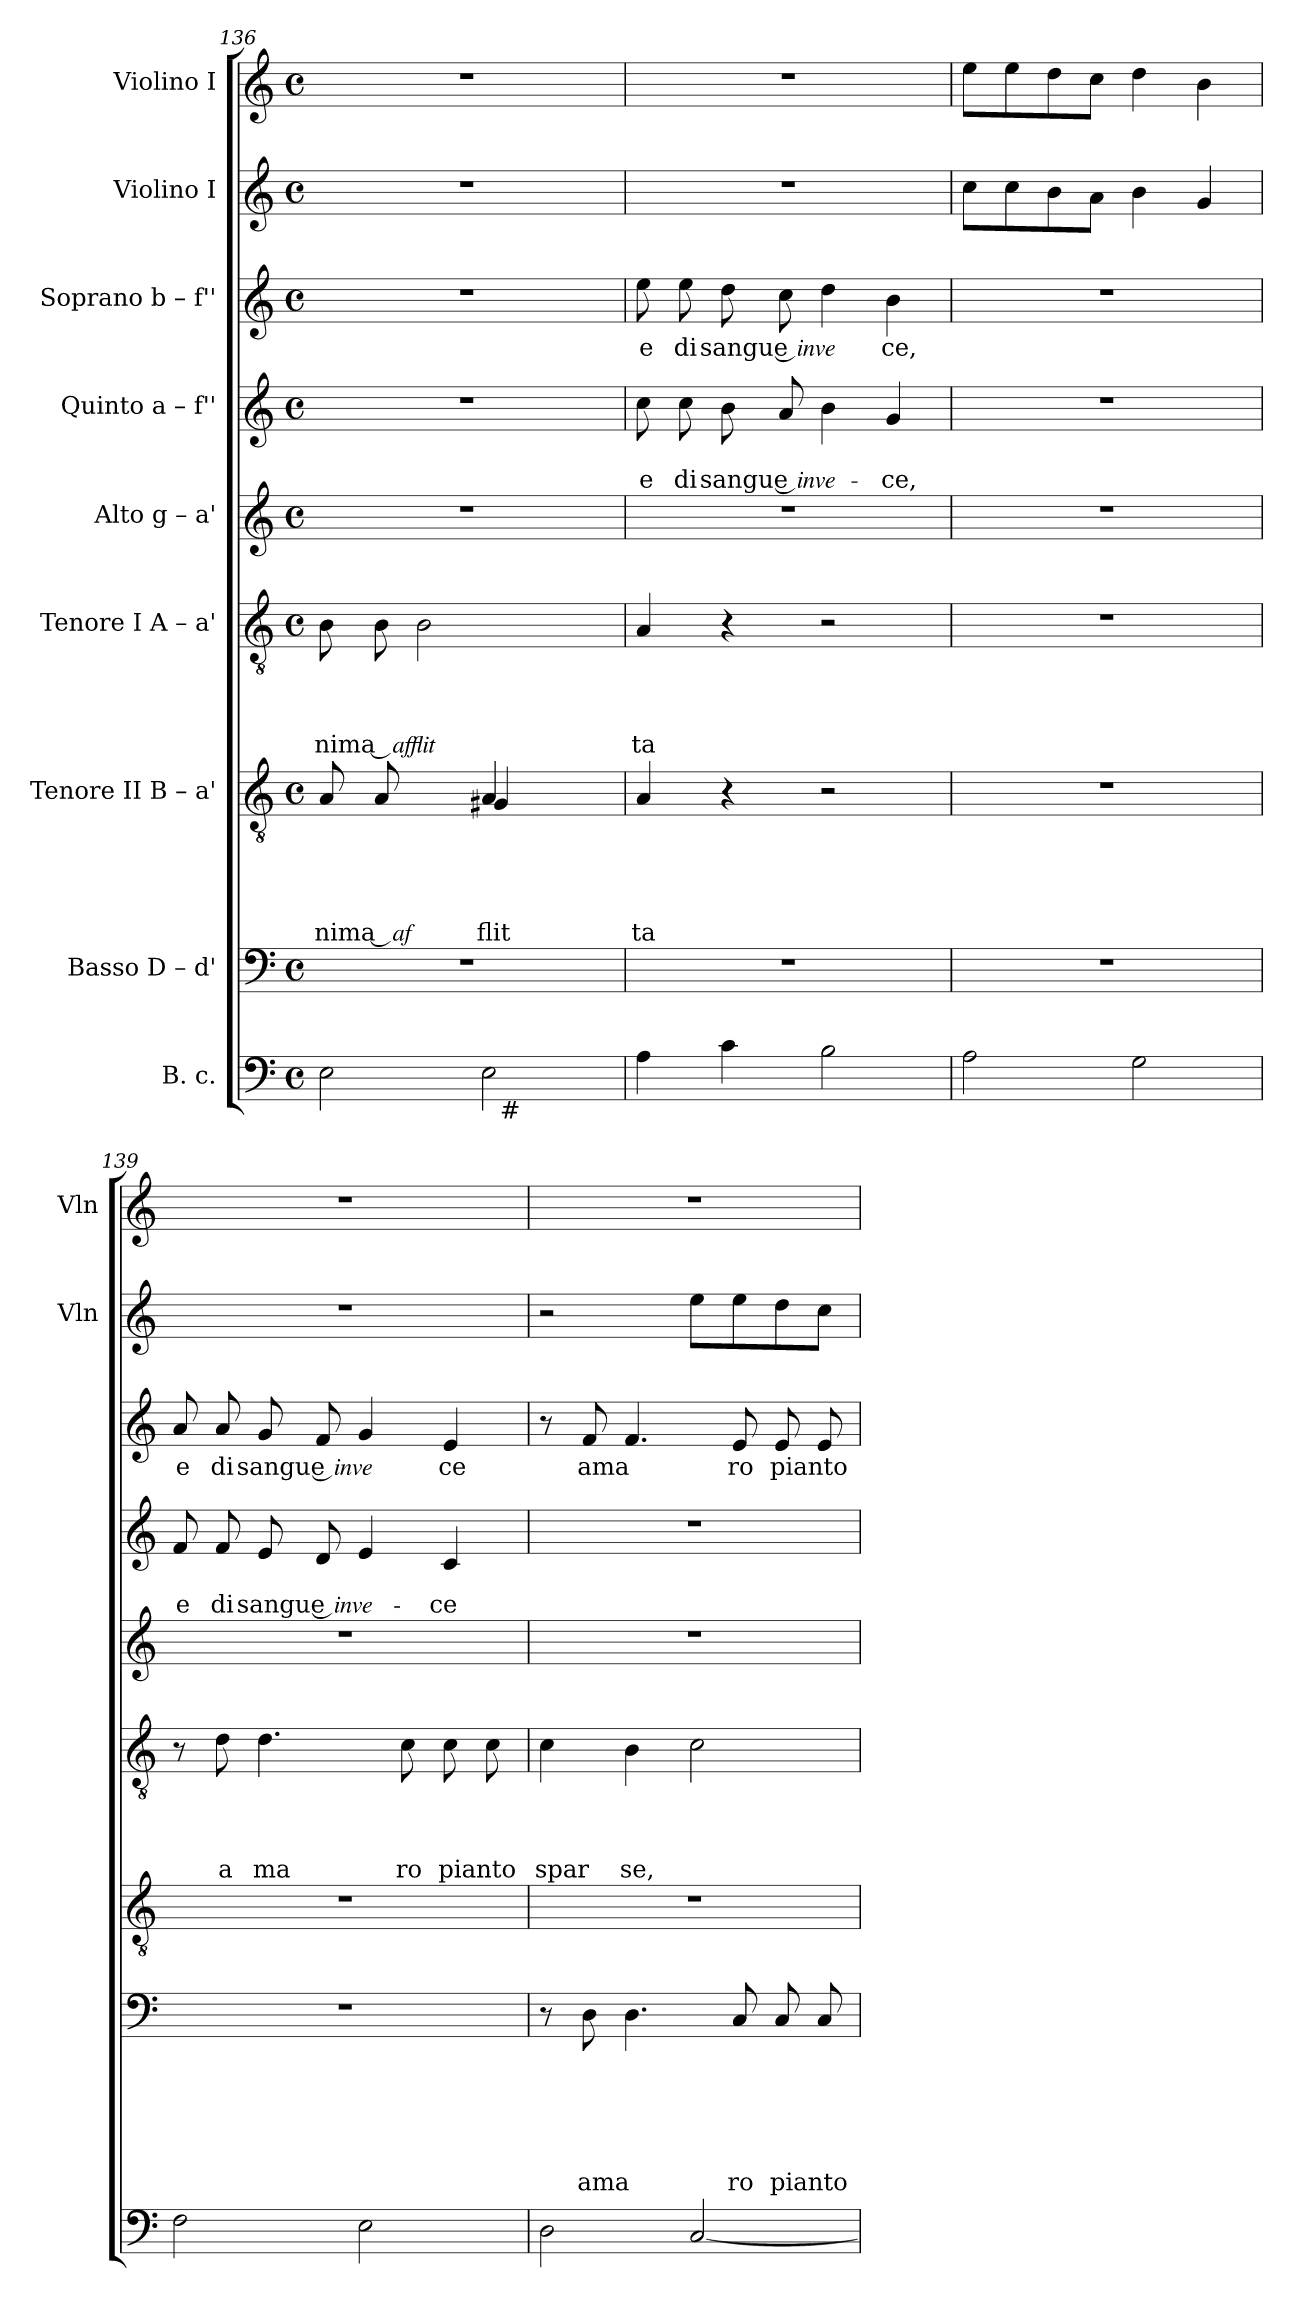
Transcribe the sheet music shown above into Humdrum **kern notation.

**kern	**kern	**text	**text	**text	**text	**text	**text	**kern	**text	**text	**text	**text	**text	**kern	**text	**text	**text	**text	**kern	**kern	**text	**text	**kern	**text	**kern	**kern
*part9	*part8	*part8	*part8	*part8	*part8	*part8	*part8	*part7	*part7	*part7	*part7	*part7	*part7	*part6	*part6	*part6	*part6	*part6	*part5	*part4	*part4	*part4	*part3	*part3	*part2	*part1
*staff9	*staff8	*staff8	*staff8	*staff8	*staff8	*staff8	*staff8	*staff7	*staff7	*staff7	*staff7	*staff7	*staff7	*staff6	*staff6	*staff6	*staff6	*staff6	*staff5	*staff4	*staff4	*staff4	*staff3	*staff3	*staff2	*staff1
*I"B. c.	*I"Basso D – d'	*	*	*	*	*	*	*I"Tenore II B – a'	*	*	*	*	*	*I"Tenore I A – a'	*	*	*	*	*I"Alto g – a'	*I"Quinto a – f''	*	*	*I"Soprano b – f''	*	*I"Violino I	*I"Violino I
*	*	*	*	*	*	*	*	*	*	*	*	*	*	*	*	*	*	*	*	*	*	*	*	*	*I'Vln	*I'Vln
*clefF4	*clefF4	*	*	*	*	*	*	*clefGv2	*	*	*	*	*	*clefGv2	*	*	*	*	*clefG2	*clefG2	*	*	*clefG2	*	*clefG2	*clefG2
*k[]	*k[]	*	*	*	*	*	*	*k[]	*	*	*	*	*	*k[]	*	*	*	*	*k[]	*k[]	*	*	*k[]	*	*k[]	*k[]
*C:	*C:	*	*	*	*	*	*	*C:	*	*	*	*	*	*C:	*	*	*	*	*C:	*C:	*	*	*C:	*	*C:	*C:
*M4/4	*M4/4	*	*	*	*	*	*	*M4/4	*	*	*	*	*	*M4/4	*	*	*	*	*M4/4	*M4/4	*	*	*M4/4	*	*M4/4	*M4/4
*met(c)	*met(c)	*	*	*	*	*	*	*met(c)	*	*	*	*	*	*met(c)	*	*	*	*	*met(c)	*met(c)	*	*	*met(c)	*	*met(c)	*met(c)
=136	=136	=136	=136	=136	=136	=136	=136	=136	=136	=136	=136	=136	=136	=136	=136	=136	=136	=136	=136	=136	=136	=136	=136	=136	=136	=136
!LO:TX:b:t=#	!	!	!	!	!	!	!	!	!	!	!	!	!	!	!	!	!	!	!	!	!	!	!	!	!	!
!	!	!	!	!	!	!	!	!	!	!	!	!	!LO:LY:b	!	!	!	!	!LO:LY:b	!	!	!	!	!	!	!	!
*^	*	*	*	*	*	*	*	*^	*	*	*	*	*	*	*	*	*	*	*	*	*	*	*	*	*	*
2E\	2ryy	1r	.	.	.	.	.	.	8A/	2ryy	.	.	.	.	nima	8B\	.	.	.	nima	1r	1r	.	.	1r	.	1r	1r
!	!	!	!	!	!	!	!	!	!	!	!	!	!	!	!LO:LY:b	!	!	!	!	!LO:LY:b	!	!	!	!	!	!	!	!
.	.	.	.	.	.	.	.	.	8A/	.	.	.	.	.	‿af	8B\	.	.	.	‿afflit	.	.	.	.	.	.	.	.
.	.	.	.	.	.	.	.	.	4ryy	.	.	.	.	.	.	2B\	.	.	.	.	.	.	.	.	.	.	.	.
!	!	!	!	!	!	!	!	!	!	!	!	!	!	!	!LO:LY:b	!	!	!	!	!	!	!	!	!	!	!	!	!
2E\	32ryy	.	.	.	.	.	.	.	4A/	4G#X/	.	.	.	.	flit	.	.	.	.	.	.	.	.	.	.	.	.	.
!	!LO:TX:b:t=#	!	!	!	!	!	!	!	!	!	!	!	!	!	!	!	!	!	!	!	!	!	!	!	!	!	!	!
.	4...ryy	.	.	.	.	.	.	.	.	.	.	.	.	.	.	.	.	.	.	.	.	.	.	.	.	.	.	.
.	.	.	.	.	.	.	.	.	4ryy	4ryy	.	.	.	.	.	4ryy	.	.	.	.	.	.	.	.	.	.	.	.
=137	=137	=137	=137	=137	=137	=137	=137	=137	=137	=137	=137	=137	=137	=137	=137	=137	=137	=137	=137	=137	=137	=137	=137	=137	=137	=137	=137	=137
!	!	!	!	!	!	!	!	!	!	!	!	!	!	!	!LO:LY:b	!	!	!	!	!LO:LY:b	!	!	!	!LO:LY:b	!	!LO:LY:b	!	!
*v	*v	*	*	*	*	*	*	*	*v	*v	*	*	*	*	*	*	*	*	*	*	*	*	*	*	*	*	*	*
4A\	1r	.	.	.	.	.	.	4A/	.	.	.	.	ta	4A/	.	.	.	ta	1r	8cc\	.	e	8ee\	e	1r	1r
!	!	!	!	!	!	!	!	!	!	!	!	!	!	!	!	!	!	!	!	!	!	!LO:LY:b	!	!LO:LY:b	!	!
.	.	.	.	.	.	.	.	.	.	.	.	.	.	.	.	.	.	.	.	8cc\	.	di	8ee\	di	.	.
!	!	!	!	!	!	!	!	!	!	!	!	!	!	!	!	!	!	!	!	!	!	!LO:LY:b	!	!LO:LY:b	!	!
4c\	.	.	.	.	.	.	.	4r	.	.	.	.	.	4r	.	.	.	.	.	8b\	.	sangue	8dd\	sangue	.	.
!	!	!	!	!	!	!	!	!	!	!	!	!	!	!	!	!	!	!	!	!	!	!LO:LY:b	!	!LO:LY:b	!	!
.	.	.	.	.	.	.	.	.	.	.	.	.	.	.	.	.	.	.	.	8a/	.	‿inve-	8cc\	‿inve	.	.
2B\	.	.	.	.	.	.	.	2r	.	.	.	.	.	2r	.	.	.	.	.	4b\	.	.	4dd\	.	.	.
!	!	!	!	!	!	!	!	!	!	!	!	!	!	!	!	!	!	!	!	!	!	!LO:LY:b	!	!LO:LY:b	!	!
.	.	.	.	.	.	.	.	.	.	.	.	.	.	.	.	.	.	.	.	4g/	.	-ce,	4b\	ce,	.	.
=138	=138	=138	=138	=138	=138	=138	=138	=138	=138	=138	=138	=138	=138	=138	=138	=138	=138	=138	=138	=138	=138	=138	=138	=138	=138	=138
2A\	1r	.	.	.	.	.	.	1r	.	.	.	.	.	1r	.	.	.	.	1r	1r	.	.	1r	.	8cc\L	8ee\L
.	.	.	.	.	.	.	.	.	.	.	.	.	.	.	.	.	.	.	.	.	.	.	.	.	8cc\	8ee\
.	.	.	.	.	.	.	.	.	.	.	.	.	.	.	.	.	.	.	.	.	.	.	.	.	8b\	8dd\
.	.	.	.	.	.	.	.	.	.	.	.	.	.	.	.	.	.	.	.	.	.	.	.	.	8a\J	8cc\J
2G\	.	.	.	.	.	.	.	.	.	.	.	.	.	.	.	.	.	.	.	.	.	.	.	.	4b\	4dd\
.	.	.	.	.	.	.	.	.	.	.	.	.	.	.	.	.	.	.	.	.	.	.	.	.	4g/	4b\
=139	=139	=139	=139	=139	=139	=139	=139	=139	=139	=139	=139	=139	=139	=139	=139	=139	=139	=139	=139	=139	=139	=139	=139	=139	=139	=139
!	!	!	!	!	!	!	!	!	!	!	!	!	!	!	!	!	!	!	!	!	!	!LO:LY:b	!	!LO:LY:b	!	!
2F\	1r	.	.	.	.	.	.	1r	.	.	.	.	.	8r	.	.	.	.	1r	8f/	.	e	8a/	e	1r	1r
!	!	!	!	!	!	!	!	!	!	!	!	!	!	!	!	!	!	!LO:LY:b	!	!	!	!LO:LY:b	!	!LO:LY:b	!	!
.	.	.	.	.	.	.	.	.	.	.	.	.	.	8d\	.	.	.	a	.	8f/	.	di	8a/	di	.	.
!	!	!	!	!	!	!	!	!	!	!	!	!	!	!	!	!	!	!LO:LY:b	!	!	!	!LO:LY:b	!	!LO:LY:b	!	!
.	.	.	.	.	.	.	.	.	.	.	.	.	.	4.d\	.	.	.	ma	.	8e/	.	sangue	8g/	sangue	.	.
!	!	!	!	!	!	!	!	!	!	!	!	!	!	!	!	!	!	!	!	!	!	!LO:LY:b	!	!LO:LY:b	!	!
.	.	.	.	.	.	.	.	.	.	.	.	.	.	.	.	.	.	.	.	8d/	.	‿inve-	8f/	‿inve	.	.
2E\	.	.	.	.	.	.	.	.	.	.	.	.	.	.	.	.	.	.	.	4e/	.	.	4g/	.	.	.
!	!	!	!	!	!	!	!	!	!	!	!	!	!	!	!	!	!	!LO:LY:b	!	!	!	!	!	!	!	!
.	.	.	.	.	.	.	.	.	.	.	.	.	.	8c\	.	.	.	ro	.	.	.	.	.	.	.	.
!	!	!	!	!	!	!	!	!	!	!	!	!	!	!	!	!	!	!LO:LY:b	!	!	!	!LO:LY:b	!	!LO:LY:b	!	!
.	.	.	.	.	.	.	.	.	.	.	.	.	.	8c\	.	.	.	pianto	.	4c/	.	-ce	4e/	ce	.	.
.	.	.	.	.	.	.	.	.	.	.	.	.	.	8c\	.	.	.	.	.	.	.	.	.	.	.	.
=140	=140	=140	=140	=140	=140	=140	=140	=140	=140	=140	=140	=140	=140	=140	=140	=140	=140	=140	=140	=140	=140	=140	=140	=140	=140	=140
!	!	!	!	!	!	!	!	!	!	!	!	!	!	!	!	!	!	!LO:LY:b	!	!	!	!	!	!	!	!
2D\	8r	.	.	.	.	.	.	1r	.	.	.	.	.	4c\	.	.	.	spar	1r	1r	.	.	8r	.	2r	1r
!	!	!	!	!	!	!	!LO:LY:b	!	!	!	!	!	!	!	!	!	!	!	!	!	!	!	!	!LO:LY:b	!	!
.	8D\	.	.	.	.	.	ama	.	.	.	.	.	.	.	.	.	.	.	.	.	.	.	8f/	ama	.	.
!	!	!	!	!	!	!	!	!	!	!	!	!	!	!	!	!	!	!LO:LY:b	!	!	!	!	!	!	!	!
.	4.D\	.	.	.	.	.	.	.	.	.	.	.	.	4B\	.	.	.	se,	.	.	.	.	4.f/	.	.	.
[<2C/	.	.	.	.	.	.	.	.	.	.	.	.	.	2c\	.	.	.	.	.	.	.	.	.	.	8ee\L	.
!	!	!	!	!	!	!	!LO:LY:b	!	!	!	!	!	!	!	!	!	!	!	!	!	!	!	!	!LO:LY:b	!	!
.	8C/	.	.	.	.	.	ro	.	.	.	.	.	.	.	.	.	.	.	.	.	.	.	8e/	ro	8ee\	.
!	!	!	!	!	!	!	!LO:LY:b	!	!	!	!	!	!	!	!	!	!	!	!	!	!	!	!	!LO:LY:b	!	!
.	8C/	.	.	.	.	.	pianto	.	.	.	.	.	.	.	.	.	.	.	.	.	.	.	8e/	pianto	8dd\	.
.	8C/	.	.	.	.	.	.	.	.	.	.	.	.	.	.	.	.	.	.	.	.	.	8e/	.	8cc\J	.
=	=	=	=	=	=	=	=	=	=	=	=	=	=	=	=	=	=	=	=	=	=	=	=	=	=	=
*-	*-	*-	*-	*-	*-	*-	*-	*-	*-	*-	*-	*-	*-	*-	*-	*-	*-	*-	*-	*-	*-	*-	*-	*-	*-	*-
